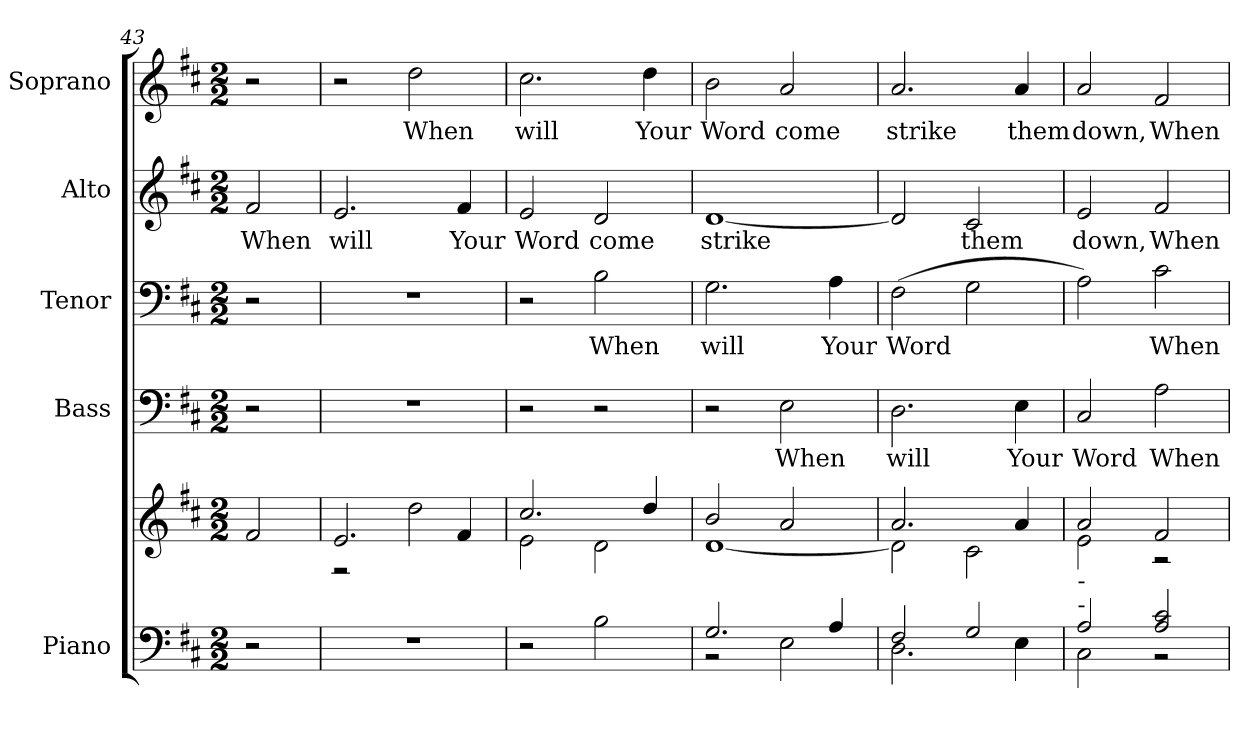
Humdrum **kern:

**kern	**kern	**kern	**text	**kern	**text	**kern	**text	**kern	**text
*part5	*part5	*part4	*part4	*part3	*part3	*part2	*part2	*part1	*part1
*staff6	*staff5	*staff4	*staff4	*staff3	*staff3	*staff2	*staff2	*staff1	*staff1
*I"Piano	*	*I"Bass	*	*I"Tenor	*	*I"Alto	*	*I"Soprano	*
*I'Pno.	*	*I'B.	*	*I'T.	*	*I'A.	*	*I'S.	*
*clefF4	*clefG2	*clefF4	*	*clefF4	*	*clefG2	*	*clefG2	*
*k[f#c#]	*k[f#c#]	*k[f#c#]	*	*k[f#c#]	*	*k[f#c#]	*	*k[f#c#]	*
*D:	*D:	*D:	*	*D:	*	*D:	*	*D:	*
*M2/2	*M2/2	*M2/2	*	*M2/2	*	*M2/2	*	*M2/2	*
=43	=43	=43	=43	=43	=43	=43	=43	=43	=43
!	!	!	!	!	!	!	!LO:LY:b:color=#000000	!	!
2r	2f#i/	2r	.	2r	.	2f#i/	When	2r	.
=44	=44	=44	=44	=44	=44	=44	=44	=44	=44
*	*^	*	*	*	*	*	*	*	*
!	!	!	!	!	!	!	!	!LO:LY:b:color=#000000	!	!
1r	2.ei/	2r	1r	.	1r	.	2.ei/	will	2r	.
!	!	!	!	!	!	!	!	!	!	!LO:LY:b:color=#000000
.	.	2ddi\	.	.	.	.	.	.	2ddi\	When
!	!	!	!	!	!	!	!	!LO:LY:b:color=#000000	!	!
.	4f#i/	.	.	.	.	.	4f#i/	Your	.	.
=45	=45	=45	=45	=45	=45	=45	=45	=45	=45	=45
!	!	!	!	!	!	!	!	!LO:LY:b:color=#000000	!	!
!	!	!	!	!	!	!	!	!	!	!LO:LY:b:color=#000000
2r	2.cc#i/	2ei\	2r	.	2r	.	2ei/	Word	2.cc#i\	will
!	!	!	!	!	!	!LO:LY:b:color=#000000	!	!	!	!
!	!	!	!	!	!	!	!	!LO:LY:b:color=#000000	!	!
2Bi\	.	2di\	2r	.	2Bi\	When	2di/	come	.	.
!	!	!	!	!	!	!	!	!	!	!LO:LY:b:color=#000000
.	4ddi/	.	.	.	.	.	.	.	4ddi\	Your
!!LO:PB:g=z
=46	=46	=46	=46	=46	=46	=46	=46	=46	=46	=46
*^	*	*	*	*	*	*	*	*	*	*
!	!	!	!	!	!	!	!LO:LY:b:color=#000000	!	!	!	!
!	!	!	!	!	!	!	!	!	!LO:LY:b:color=#000000	!	!
!	!	!	!	!	!	!	!	!	!	!	!LO:LY:b:color=#000000
2.Gi/	2r	2bi/	[<1di	2r	.	2.Gi\	will	[<1di	strike	2bi\	Word
!	!	!	!	!	!LO:LY:b:color=#000000	!	!	!	!	!	!
!	!	!	!	!	!	!	!	!	!	!	!LO:LY:b:color=#000000
.	2Ei\	2ai/	.	2Ei\	When	.	.	.	.	2ai/	come
!	!	!	!	!	!	!	!LO:LY:b:color=#000000	!	!	!	!
4Ai/	.	.	.	.	.	4Ai\	Your	.	.	.	.
=47	=47	=47	=47	=47	=47	=47	=47	=47	=47	=47	=47
!	!	!	!	!	!LO:LY:b:color=#000000	!	!	!	!	!	!
!	!	!	!	!	!	!	!LO:LY:b:color=#000000	!	!	!	!
!	!	!	!	!	!	!	!	!	!	!	!LO:LY:b:color=#000000
2F#i/	2.Di\	2.ai/	2di\]	2.Di\	will	(2F#i\	Word	2di/]	.	2.ai/	strike
!	!	!	!	!	!	!	!	!	!LO:LY:b:color=#000000	!	!
2Gi/	.	.	2c#i\	.	.	2Gi\	.	2c#i/	them	.	.
!	!	!	!	!	!LO:LY:b:color=#000000	!	!	!	!	!	!
!	!	!	!	!	!	!	!	!	!	!	!LO:LY:b:color=#000000
.	4Ei\	4ai/	.	4Ei\	Your	.	.	.	.	4ai/	them
=48	=48	=48	=48	=48	=48	=48	=48	=48	=48	=48	=48
!	!	!	!	!	!LO:LY:b:color=#000000	!	!	!	!	!	!
!	!	!	!	!	!	!	!	!	!LO:LY:b:color=#000000	!	!
!	!	!LO:TX:b:t=-	!	!	!	!	!	!	!	!	!
!LO:TX:a:t=-	!	!	!	!	!	!	!	!	!	!	!
!	!	!	!	!	!	!	!	!	!	!	!LO:LY:b:color=#000000
2Ai/	2C#i\	2ai/	2ei\	2C#i/	Word	2Ai\)	.	2ei/	down,	2ai/	down,
!	!	!	!	!	!LO:LY:b:color=#000000	!	!	!	!	!	!
!	!	!	!	!	!	!	!LO:LY:b:color=#000000	!	!	!	!
!	!	!	!	!	!	!	!	!	!LO:LY:b:color=#000000	!	!
!	!	!	!	!	!	!	!	!	!	!	!LO:LY:b:color=#000000
2Ai/ 2c#i	2r	2f#i/	2r	2Ai\	When	2c#i\	When	2f#i/	When	2f#i/	When
*v	*v	*	*	*	*	*	*	*	*	*	*
*	*v	*v	*	*	*	*	*	*	*	*
=	=	=	=	=	=	=	=	=	=
*-	*-	*-	*-	*-	*-	*-	*-	*-	*-
